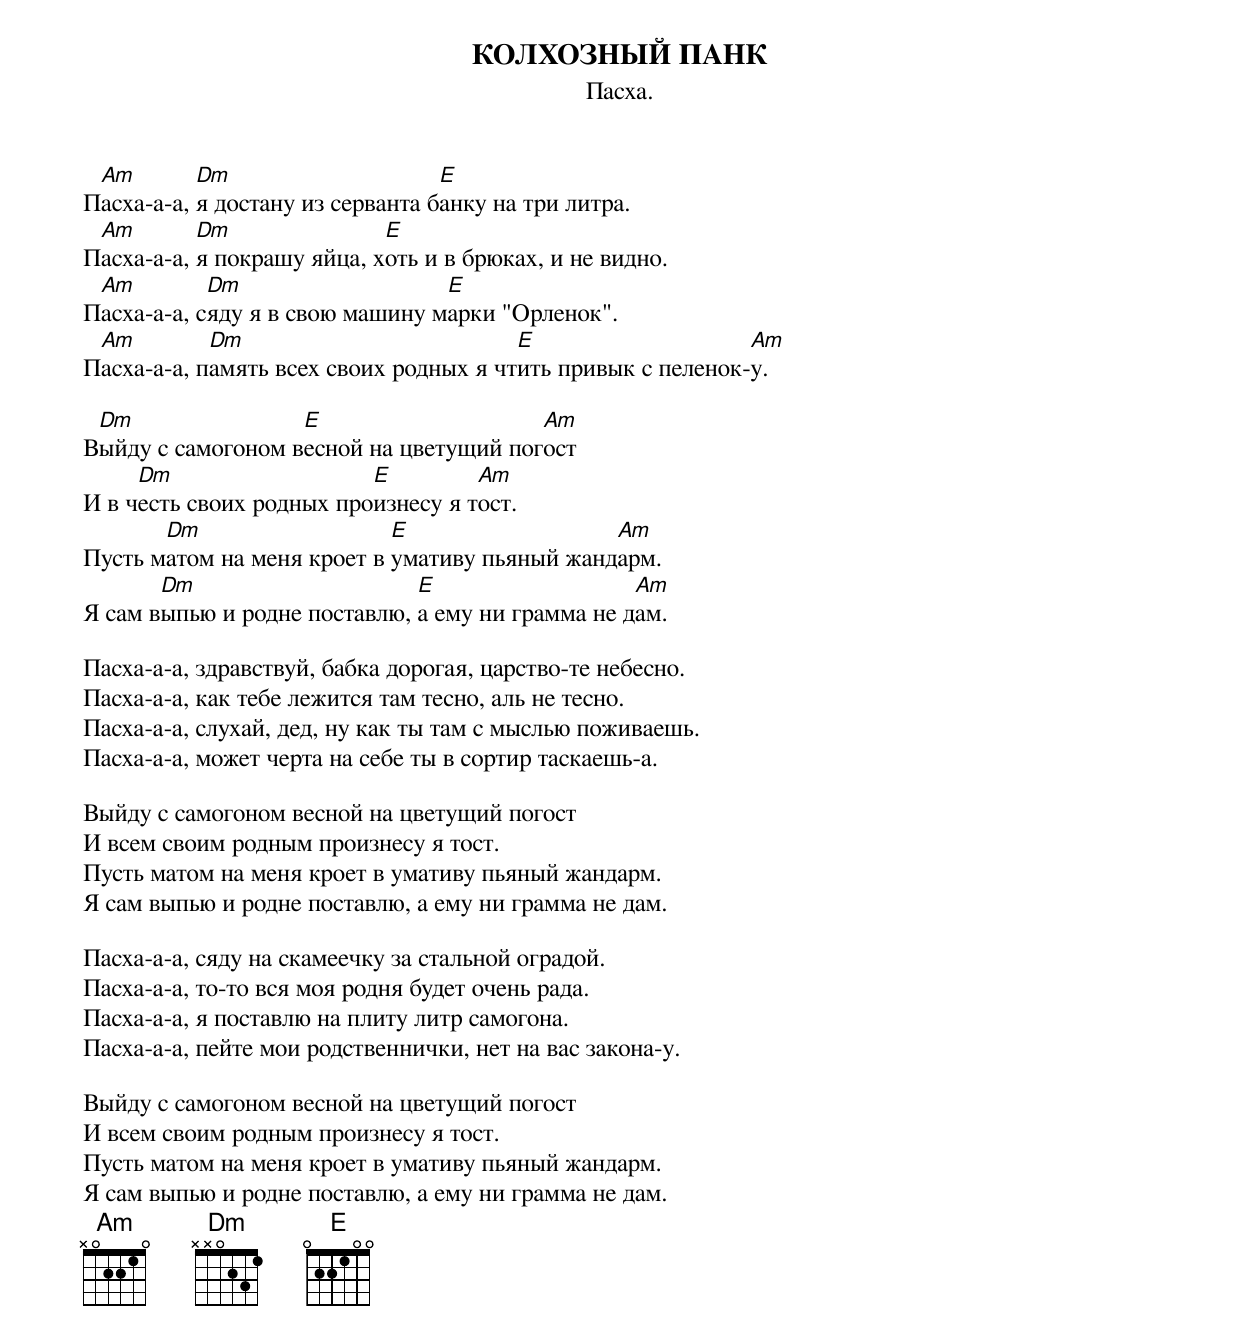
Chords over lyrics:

КОЛХОЗНЫЙ ПАНК
Пасха.

 Am        Dm                     E
Пасха-а-а, я достану из серванта банку на три литра.
 Am        Dm               E
Пасха-а-а, я покрашу яйца, хоть и в брюках, и не видно.
 Am         Dm                   E
Пасха-а-а, сяду я в свою машину марки "Орленок".
 Am         Dm                          E                    Am
Пасха-а-а, память всех своих родных я чтить привык с пеленок-у.

 Dm                E                    Am
Выйду с самогоном весной на цветущий погост
     Dm                   E         Am
И в честь своих родных произнесу я тост.
       Dm                   E                  Am
Пусть матом на меня кроет в умативу пьяный жандарм.
       Dm                     E                   Am
Я сам выпью и родне поставлю, а ему ни грамма не дам.

Пасха-а-а, здравствуй, бабка дорогая, царство-те небесно.
Пасха-а-а, как тебе лежится там тесно, аль не тесно.
Пасха-а-а, слухай, дед, ну как ты там с мыслью поживаешь.
Пасха-а-а, может черта на себе ты в сортир таскаешь-а.

Выйду с самогоном весной на цветущий погост
И всем своим родным произнесу я тост.
Пусть матом на меня кроет в умативу пьяный жандарм.
Я сам выпью и родне поставлю, а ему ни грамма не дам.

Пасха-а-а, сяду на скамеечку за стальной оградой.
Пасха-а-а, то-то вся моя родня будет очень рада.
Пасха-а-а, я поставлю на плиту литр самогона.
Пасха-а-а, пейте мои родственнички, нет на вас закона-у.

Выйду с самогоном весной на цветущий погост
И всем своим родным произнесу я тост.
Пусть матом на меня кроет в умативу пьяный жандарм.
Я сам выпью и родне поставлю, а ему ни грамма не дам.
